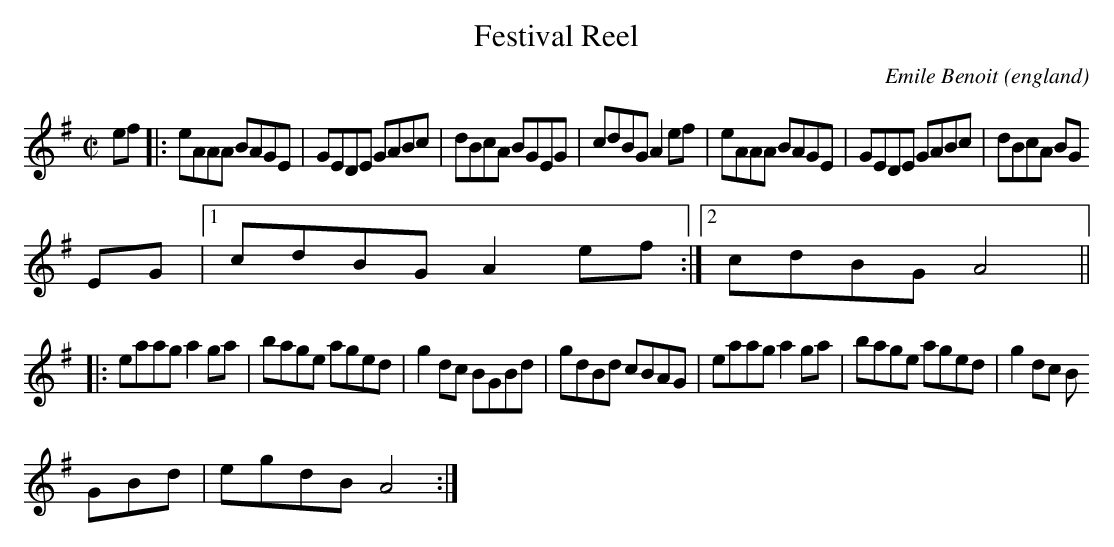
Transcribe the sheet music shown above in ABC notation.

X:1
T:Festival Reel
O:england
C:Emile Benoit
M:C|
L:1/8
K:G
ef|:eAAA BAGE|GEDE GABc|dBcA BGEG|cdBG A2 ef|eAAA BAGE|GEDE GABc|dBcA BG
EG|1cdBG A2 ef:|2cdBG A4||
|:eaag a2 ga|bage aged|g2 dc BGBd|gdBd cBAG|eaag a2 ga|bage aged|g2 dc B
GBd|egdB A4:|
